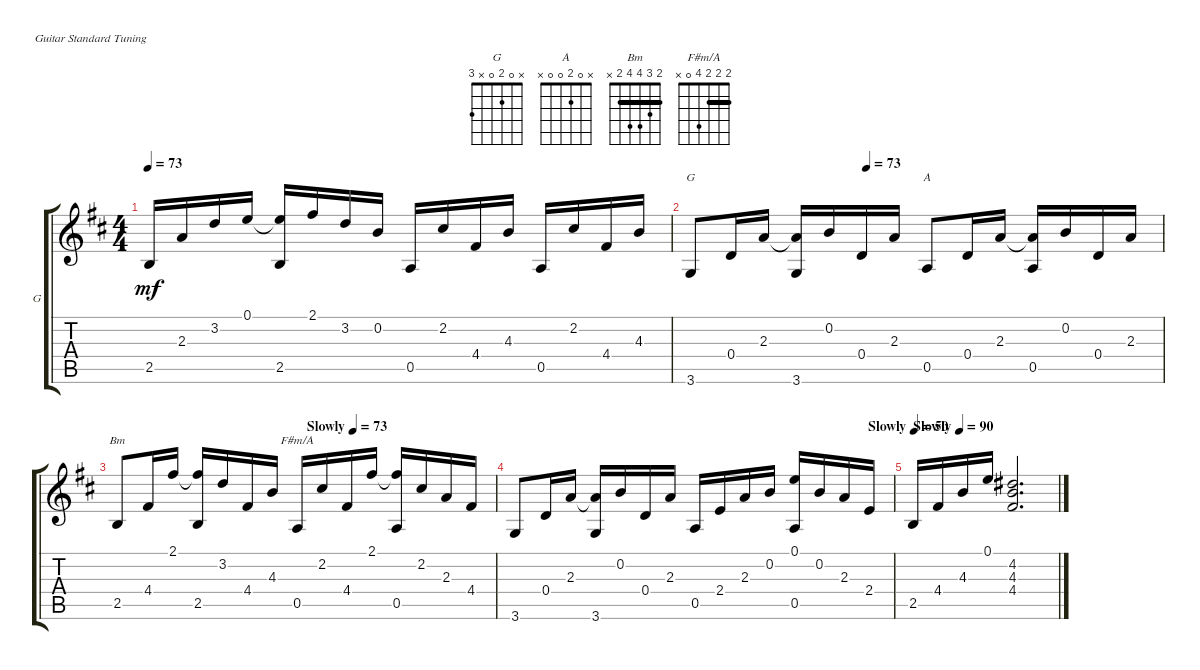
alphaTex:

\defaultSystemsLayout 4
\bracketExtendMode groupsimilarinstruments
\firstSystemTrackNameOrientation horizontal
\otherSystemsTrackNameOrientation horizontal
\track ("Steel Guitar" "G") {instrument acousticguitarsteel}
\staff {score tabs}
\tuning (E4 B3 G3 D3 A2 E2)
\chord ("G" x 0 2 0 x 3)
\chord ("A" x 0 2 0 0 x)
\chord ("Bm" 2 3 4 4 2 x) {barre 2}
\chord ("F#m/A" 2 2 2 4 0 x) {barre (2 2)}
\ts (4 4)
\tempo 73
\clef g2
\ks d
2.5.16{dy mf} 2.3.16 3.2.16 0.1.16 (0.1{t} 2.5).16 2.1.16 3.2.16 0.2.16 0.5.16 2.2.16 4.4.16 4.3.16 0.5.16 2.2.16 4.4.16 4.3.16 |
\tempo (73 0.375)
3.6.8{ch "G"} 0.4.16 2.3.16 (3.6 2.3{t}).16 0.2.16 0.4.16 2.3.16 0.5.8{ch "A"} 0.4.16 2.3.16 (2.3{t} 0.5).16 0.2.16 0.4.16 2.3.16 |
\tempo (73 "Slowly" 0.5)
2.5.8{ch "Bm"} 4.4.16 2.1.16 (2.1{t} 2.5).16 3.2.16 4.4.16 4.3.16 0.5.16{ch "F#m/A"} 2.2.16 4.4.16 2.1.16 (2.1{t} 0.5).16 2.2.16 2.3.16 4.4.16 |
\tempo (50 "Slowly" 0.93125)
3.6.8 0.4.16 2.3.16 (3.6 2.3{t}).16 0.2.16 0.4.16 2.3.16 0.5.16 2.4.16 2.3.16 0.2.16 (0.1 0.5).16 0.2.16 2.3.16 2.4.16 |
\tempo (90 "Slowly")
2.5.16 4.4.16 4.3.16 0.1.16 (4.2 4.3 4.4).2{d}
